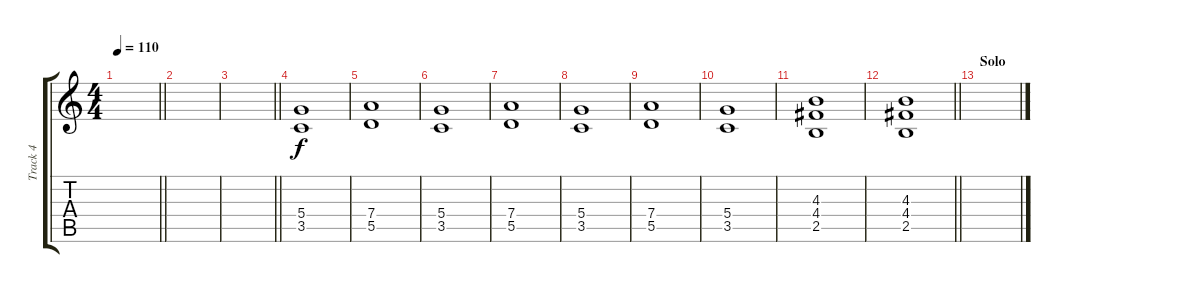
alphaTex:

\track ("Track 4" "Track 4") {instrument distortionguitar}
\staff {score tabs}
\tuning (E4 B3 G3 D3 A2 E2) {hide}
\ts (4 4)
\tempo 110
\clef g2
\barLineRight lightlight
\ks c
|
|
\barLineRight lightlight
|
(5.4 3.5).1 |
(7.4 5.5).1 |
(5.4 3.5).1 |
(7.4 5.5).1 |
(5.4 3.5).1 |
(7.4 5.5).1 |
(5.4 3.5).1 |
(4.3 4.4 2.5).1 |
\barLineRight lightlight
(4.3 4.4 2.5).1 |
\section ("" "Solo")
